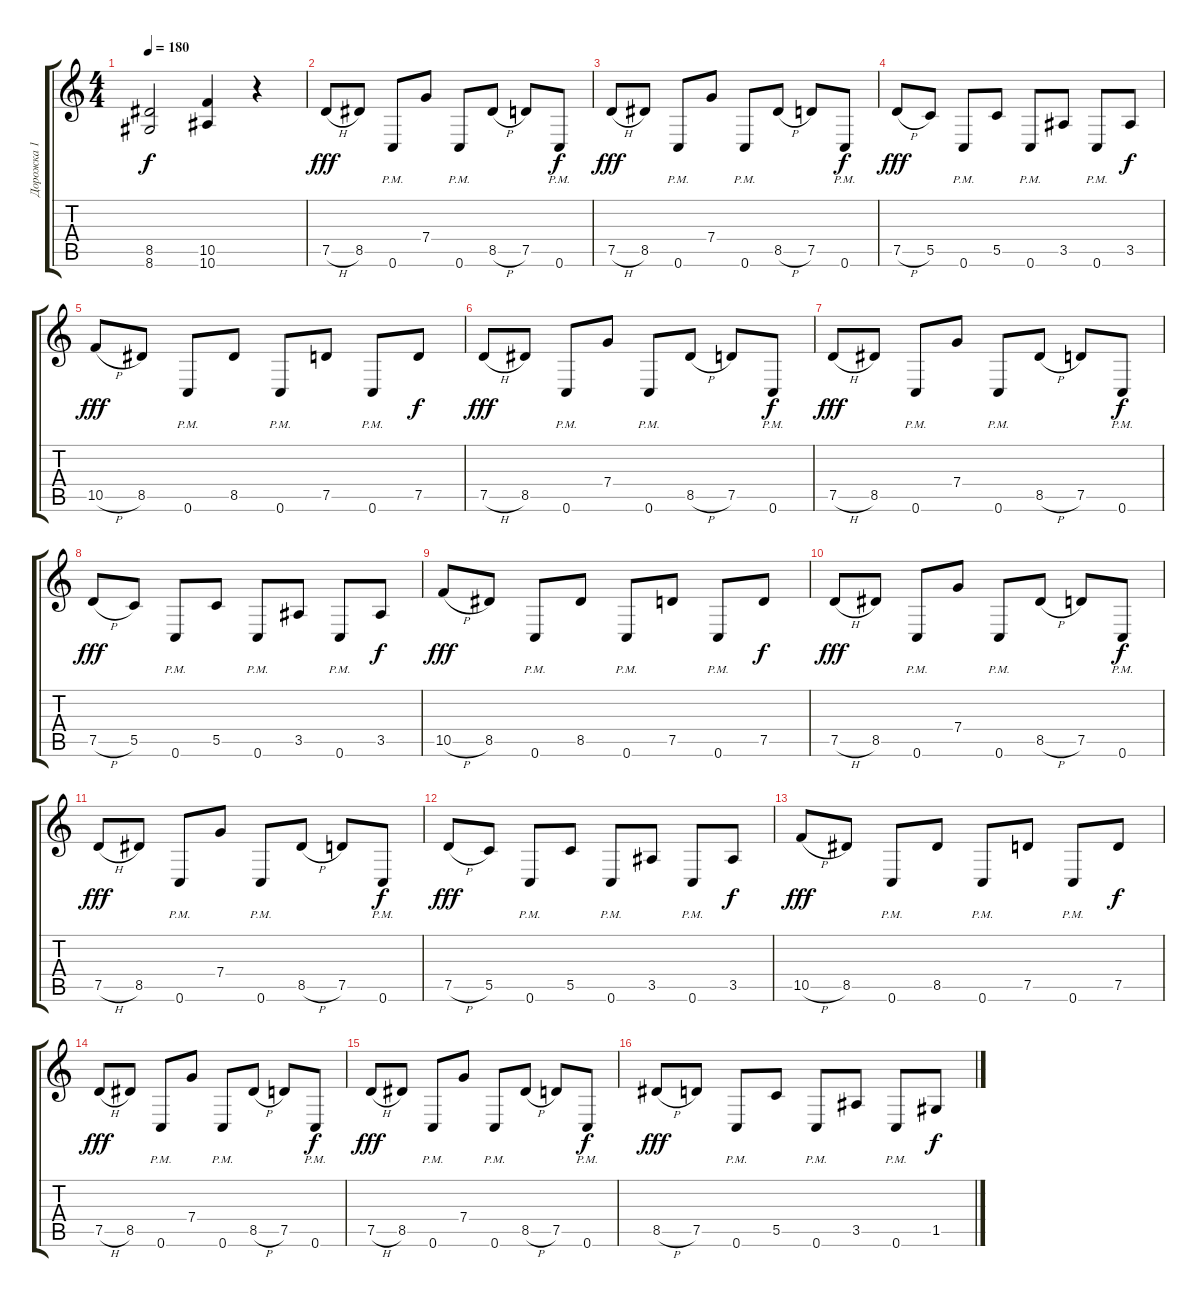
\track ("Дорожка 1" "Дорожка 1") {instrument distortionguitar}
\staff {score tabs}
\tuning (D4 A3 F3 C3 G2 C2) {hide}
\ts (4 4)
\tempo 180
\clef g2
\ks c
(8.5{t} 8.6{t}).2{dy f} (10.5 10.6).4 r.4 |
7.5{h}.8{dy fff} 8.5.8 0.6{pm}.8 7.4.8 0.6{pm}.8 8.5{h}.8 7.5.8 0.6{pm}.8{dy f} |
7.5{h}.8{dy fff} 8.5.8 0.6{pm}.8 7.4.8 0.6{pm}.8 8.5{h}.8 7.5.8 0.6{pm}.8{dy f} |
7.5{h}.8{dy fff} 5.5.8 0.6{pm}.8 5.5.8 0.6{pm}.8 3.5.8 0.6{pm}.8 3.5.8{dy f} |
10.5{h}.8{dy fff} 8.5.8 0.6{pm}.8 8.5.8 0.6{pm}.8 7.5.8 0.6{pm}.8 7.5.8{dy f} |
7.5{h}.8{dy fff} 8.5.8 0.6{pm}.8 7.4.8 0.6{pm}.8 8.5{h}.8 7.5.8 0.6{pm}.8{dy f} |
7.5{h}.8{dy fff} 8.5.8 0.6{pm}.8 7.4.8 0.6{pm}.8 8.5{h}.8 7.5.8 0.6{pm}.8{dy f} |
7.5{h}.8{dy fff} 5.5.8 0.6{pm}.8 5.5.8 0.6{pm}.8 3.5.8 0.6{pm}.8 3.5.8{dy f} |
10.5{h}.8{dy fff} 8.5.8 0.6{pm}.8 8.5.8 0.6{pm}.8 7.5.8 0.6{pm}.8 7.5.8{dy f} |
7.5{h}.8{dy fff} 8.5.8 0.6{pm}.8 7.4.8 0.6{pm}.8 8.5{h}.8 7.5.8 0.6{pm}.8{dy f} |
7.5{h}.8{dy fff} 8.5.8 0.6{pm}.8 7.4.8 0.6{pm}.8 8.5{h}.8 7.5.8 0.6{pm}.8{dy f} |
7.5{h}.8{dy fff} 5.5.8 0.6{pm}.8 5.5.8 0.6{pm}.8 3.5.8 0.6{pm}.8 3.5.8{dy f} |
10.5{h}.8{dy fff} 8.5.8 0.6{pm}.8 8.5.8 0.6{pm}.8 7.5.8 0.6{pm}.8 7.5.8{dy f} |
7.5{h}.8{dy fff} 8.5.8 0.6{pm}.8 7.4.8 0.6{pm}.8 8.5{h}.8 7.5.8 0.6{pm}.8{dy f} |
7.5{h}.8{dy fff} 8.5.8 0.6{pm}.8 7.4.8 0.6{pm}.8 8.5{h}.8 7.5.8 0.6{pm}.8{dy f} |
8.5{h}.8{dy fff} 7.5.8 0.6{pm}.8 5.5.8 0.6{pm}.8 3.5.8 0.6{pm}.8 1.5.8{dy f}
